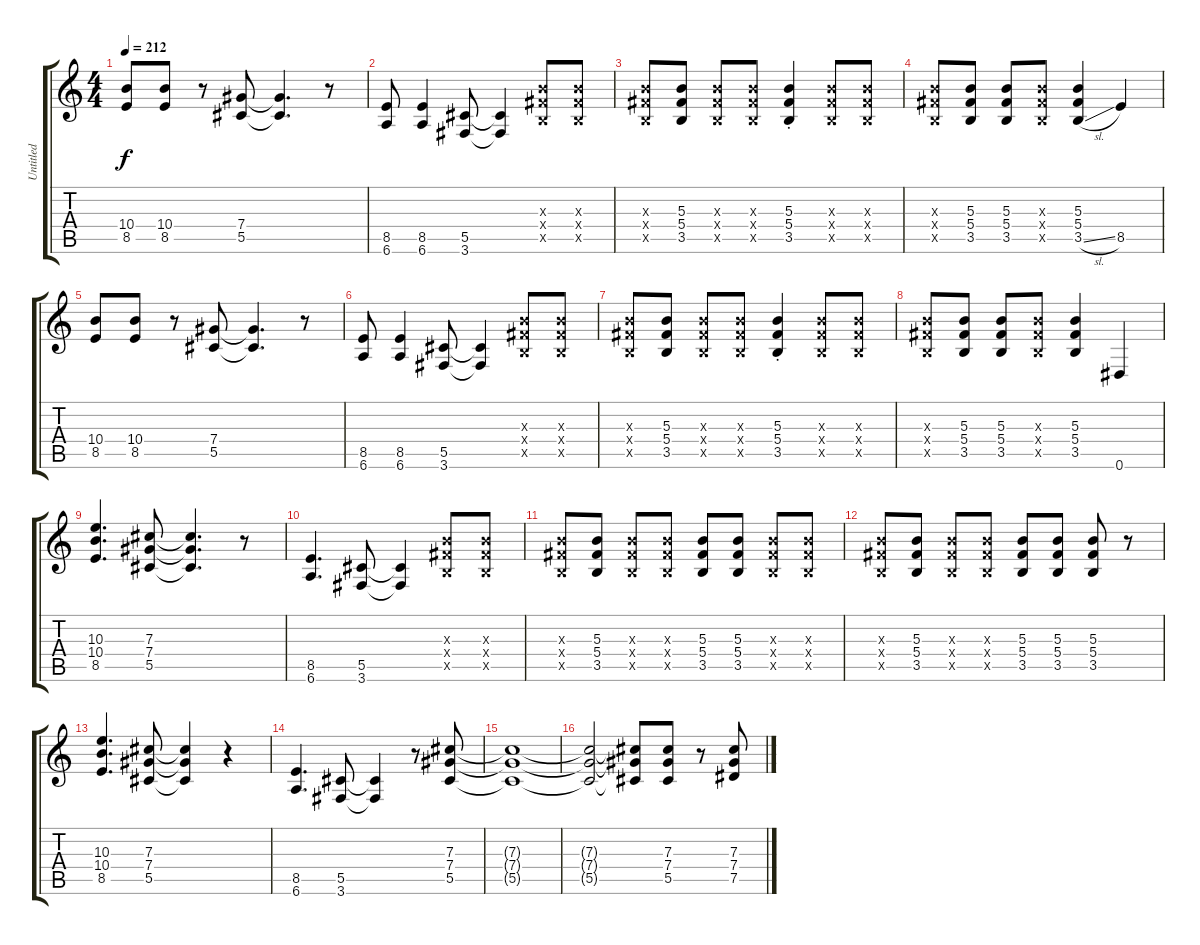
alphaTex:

\track ("Untitled" "Untitled") {instrument distortionguitar}
\staff {score tabs}
\tuning (Eb4 Bb3 Gb3 Db3 Ab2 Eb2) {hide}
\ts (4 4)
\tempo 212
\clef g2
\ks c
(10.4 8.5).8{dy f} (10.4 8.5).8 r.8 (7.4 5.5).8 (7.4{t} 5.5{t}).4{d} r.8 |
(8.5 6.6).8 (8.5 6.6).4 (5.5 3.6).8 (5.5{t} 3.6{t}).4 (5.3{x} 5.4{x} 3.5{x}).8 (5.3{x} 5.4{x} 3.5{x}).8 |
(5.3{x} 5.4{x} 3.5{x}).8 (5.3 5.4 3.5).8 (5.3{x} 5.4{x} 3.5{x}).8 (5.3{x} 5.4{x} 3.5{x}).8 (5.3{st} 5.4{st} 3.5{st}).4 (5.3{x} 5.4{x} 3.5{x}).8 (5.3{x} 5.4{x} 3.5{x}).8 |
(5.3{x} 5.4{x} 3.5{x}).8 (5.3 5.4 3.5).8 (5.3 5.4 3.5).8 (5.3{x} 5.4{x} 3.5{x}).8 (5.3 5.4 3.5{sl}).4 8.5.4 |
(10.4 8.5).8 (10.4 8.5).8 r.8 (7.4 5.5).8 (7.4{t} 5.5{t}).4{d} r.8 |
(8.5 6.6).8 (8.5 6.6).4 (5.5 3.6).8 (5.5{t} 3.6{t}).4 (5.3{x} 5.4{x} 3.5{x}).8 (5.3{x} 5.4{x} 3.5{x}).8 |
(5.3{x} 5.4{x} 3.5{x}).8 (5.3 5.4 3.5).8 (5.3{x} 5.4{x} 3.5{x}).8 (5.3{x} 5.4{x} 3.5{x}).8 (5.3{st} 5.4{st} 3.5{st}).4 (5.3{x} 5.4{x} 3.5{x}).8 (5.3{x} 5.4{x} 3.5{x}).8 |
(5.3{x} 5.4{x} 3.5{x}).8 (5.3 5.4 3.5).8 (5.3 5.4 3.5).8 (5.3{x} 5.4{x} 3.5{x}).8 (5.3 5.4 3.5).4 0.6.4 |
(10.3 10.4 8.5).4{d} (7.3 7.4 5.5).8 (7.3{t} 7.4{t} 5.5{t}).4{d} r.8 |
(8.5 6.6).4{d} (5.5 3.6).8 (5.5{t} 3.6{t}).4 (5.3{x} 5.4{x} 3.5{x}).8 (5.3{x} 5.4{x} 3.5{x}).8 |
(5.3{x} 5.4{x} 3.5{x}).8 (5.3 5.4 3.5).8 (5.3{x} 5.4{x} 3.5{x}).8 (5.3{x} 5.4{x} 3.5{x}).8 (5.3 5.4 3.5).8 (5.3 5.4 3.5).8 (5.3{x} 5.4{x} 3.5{x}).8 (5.3{x} 5.4{x} 3.5{x}).8 |
(5.3{x} 5.4{x} 3.5{x}).8 (5.3 5.4 3.5).8 (5.3{x} 5.4{x} 3.5{x}).8 (5.3{x} 5.4{x} 3.5{x}).8 (5.3 5.4 3.5).8 (5.3 5.4 3.5).8 (5.3 5.4 3.5).8 r.8 |
(10.3 10.4 8.5).4{d} (7.3 7.4 5.5).8 (7.3{t} 7.4{t} 5.5{t}).4 r.4 |
(8.5 6.6).4{d} (5.5 3.6).8 (5.5{t} 3.6{t}).4 r.8 (7.3 7.4 5.5).8 |
(7.3{t} 7.4{t} 5.5{t}).1 |
(7.3{t} 7.4{t} 5.5{t}).2 (7.3{t} 7.4{t} 5.5{t}).8 (7.3 7.4 5.5).8 r.8 (7.3 7.4 7.5).8
